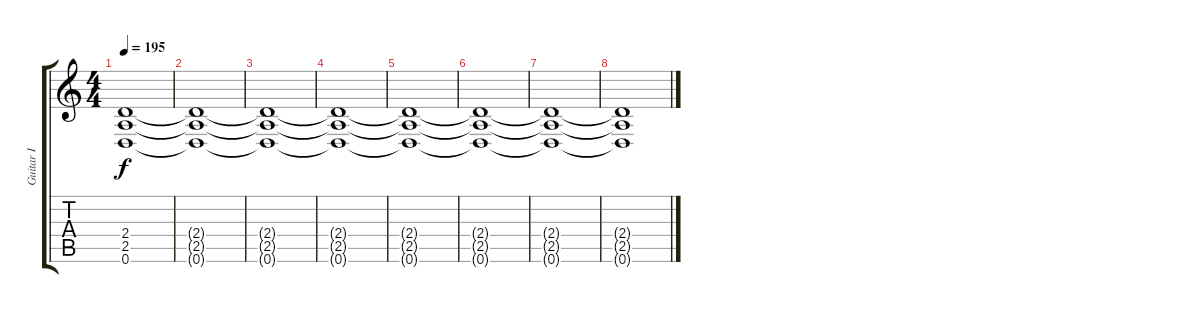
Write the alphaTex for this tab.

\track ("Guitar I" "Guitar I") {instrument distortionguitar}
\staff {score tabs}
\tuning (D4 A3 F3 C3 G2 D2) {hide}
\ts (4 4)
\tempo 195
\clef g2
\ks c
(2.4{t} 2.5{t} 0.6{t}).1{dy f volume 6} |
(2.4{t} 2.5{t} 0.6{t}).1 |
(2.4{t} 2.5{t} 0.6{t}).1 |
(2.4{t} 2.5{t} 0.6{t}).1 |
(2.4{t} 2.5{t} 0.6{t}).1{volume 2} |
(2.4{t} 2.5{t} 0.6{t}).1 |
(2.4{t} 2.5{t} 0.6{t}).1 |
(2.4{t} 2.5{t} 0.6{t}).1
